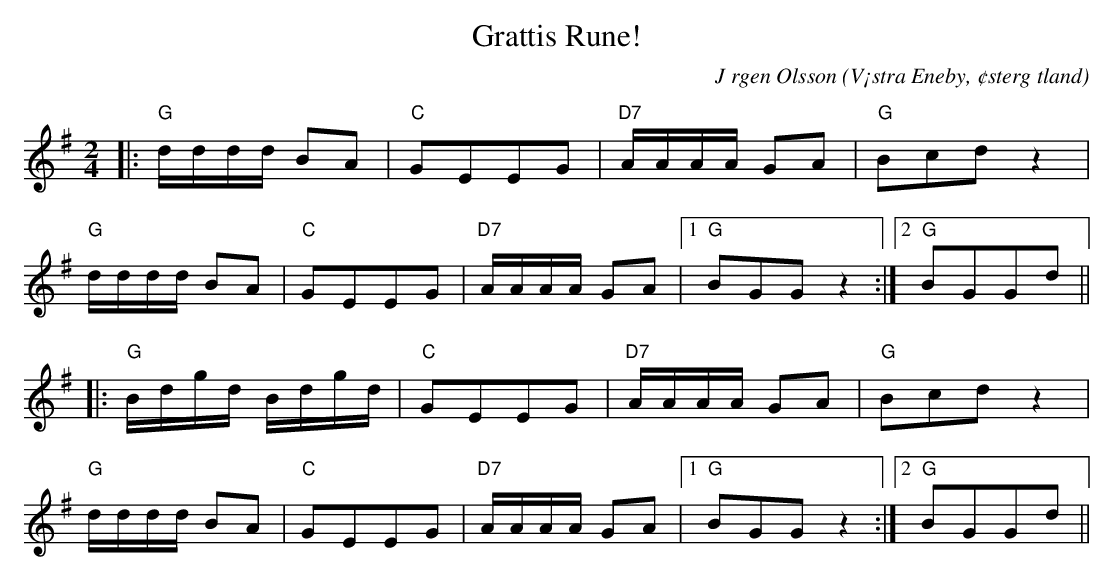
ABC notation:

X:1
T:Grattis Rune!
C:J rgen Olsson
O:V¡stra Eneby, ¢sterg tland
Q:115
M:2/4
L:1/8
K:G
|:"G"d/2d/2d/2d/2 BA|"C"GEEG|"D7"A/2A/2A/2A/2 GA|"G"Bcd z2|
"G"d/2d/2d/2d/2 BA|"C"GEEG|"D7"A/2A/2A/2A/2 GA|1"G"BGG z2 :|2"G"BGGd ||
|:"G"B/2d/2g/2d/2 B/2d/2g/2d/2|"C"GEEG|"D7"A/2A/2A/2A/2 GA|"G"Bcd z2|
"G"d/2d/2d/2d/2 BA|"C"GEEG|"D7"A/2A/2A/2A/2 GA|1"G"BGG z2 :|2"G"BGGd ||
